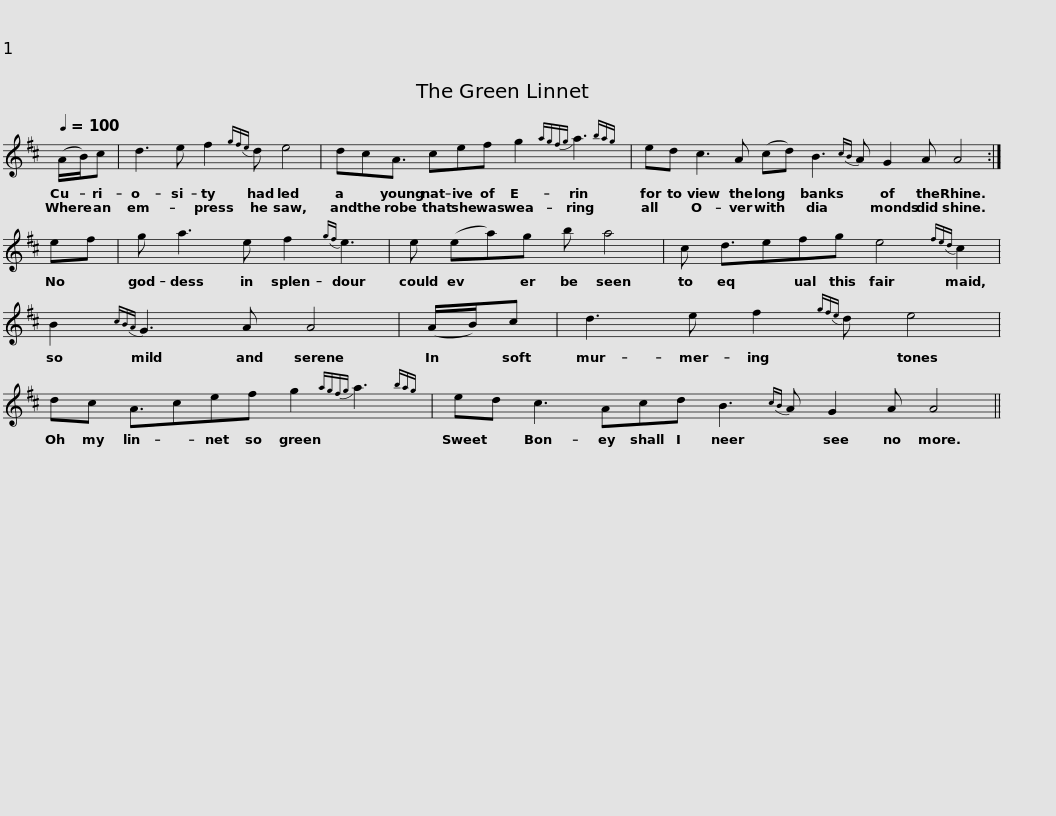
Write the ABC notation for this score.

X:1
L:1/8
Q:1/4=100
M:none
I:linebreak $
K:D
V:1 treble
V:1
 (A/B/)c | d3 e f2{gfe} d e4 | dcA3/2 cef g2{agfg} a3{bag} |$ ed c3 A (cd) B3{cB} A G2 A A4 :| ef | %5
 g a3 e f2{gf} e3 |$ e (ea)g b a4 | c d3/2efg e4{fed} c2 | B2{cBA} G3 A A4 | (A/B/)c |$ %10
 d3 e f2{gfe} d e4 | dc A3/2cef g2{agfg} a3{bag} |$ ed c3 Acd B3{cB} A G2 A A4 || %13
